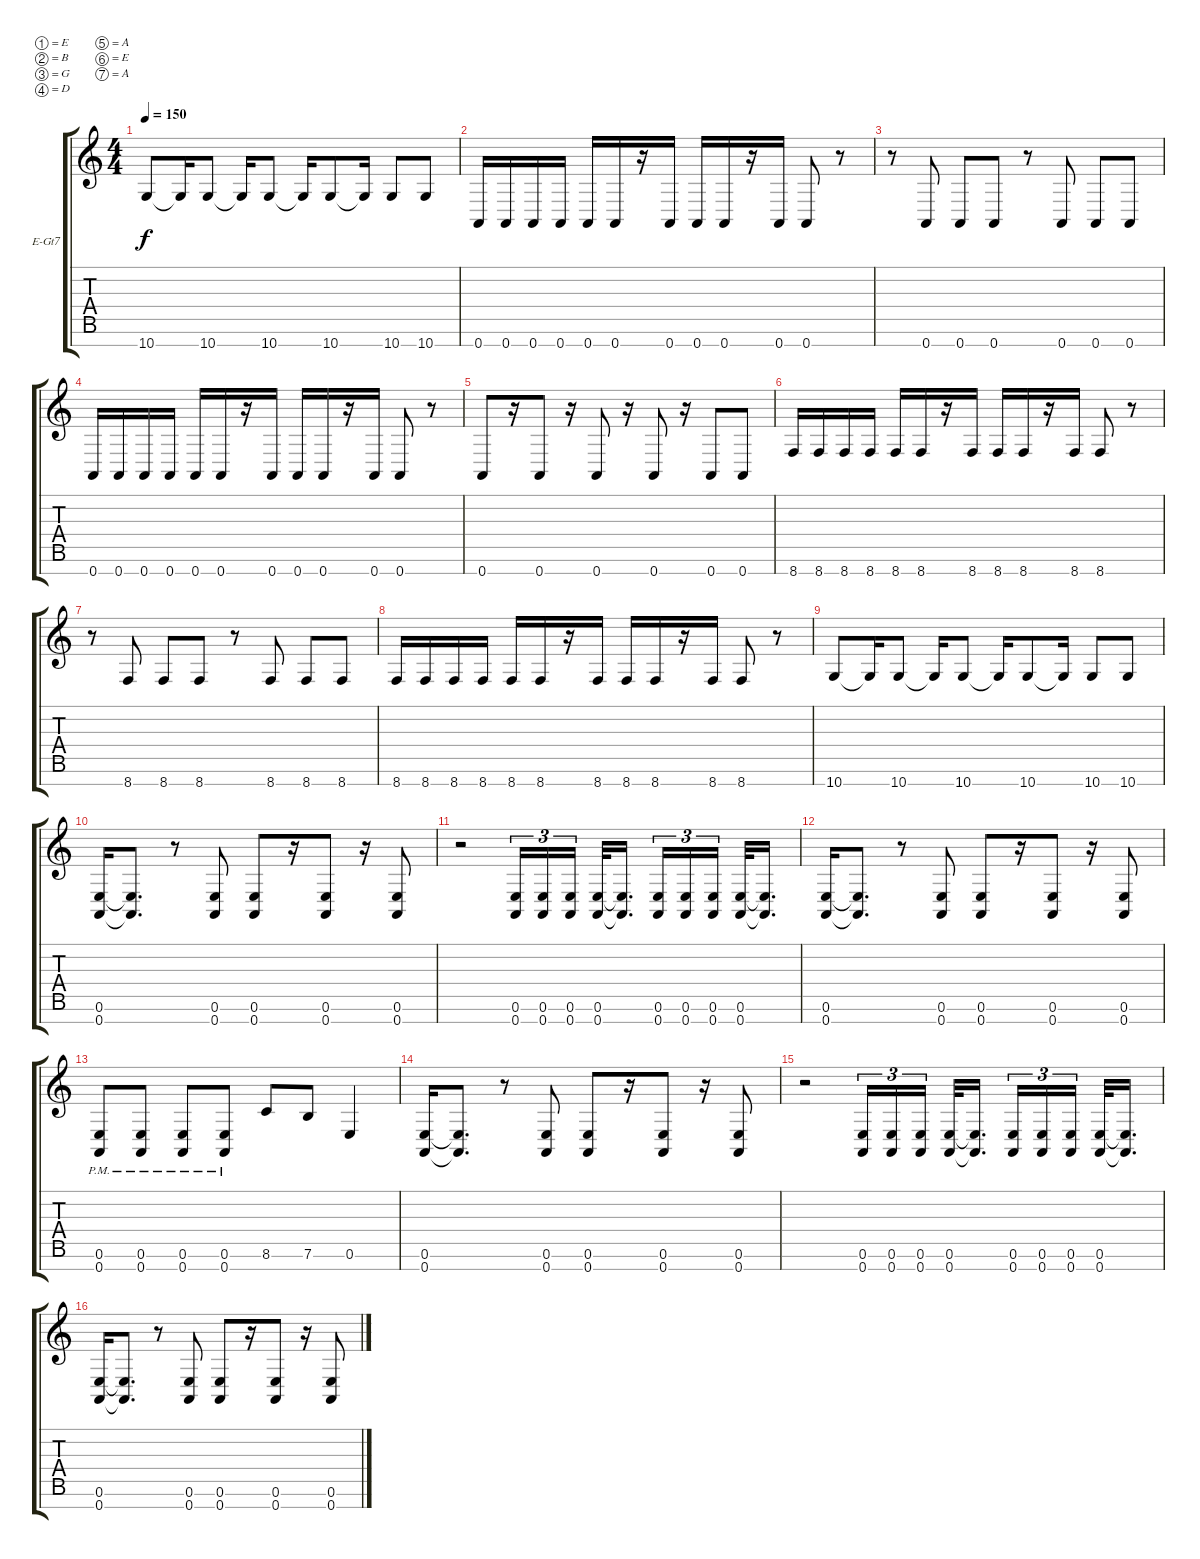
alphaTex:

\bracketExtendMode groupsimilarinstruments
\firstSystemTrackNameOrientation horizontal
\otherSystemsTrackNameOrientation horizontal
\track ("ALEMAN" "E-Gt7") {instrument distortionguitar}
\staff {score tabs}
\tuning (E4 B3 G3 D3 A2 E2 A1)
\ts (4 4)
\tempo 150
\clef g2
\ks c
10.7.8{dy f} 10.7{t}.16 10.7.8 10.7{t}.16 10.7.8 10.7{t}.16 10.7.8 10.7{t}.16 10.7.8 10.7.8 |
0.7.16 0.7.16 0.7.16 0.7.16 0.7.16 0.7.16 r.16 0.7.16 0.7.16 0.7.16 r.16 0.7.16 0.7.8 r.8 |
r.8 0.7.8 0.7.8 0.7.8 r.8 0.7.8 0.7.8 0.7.8 |
0.7.16 0.7.16 0.7.16 0.7.16 0.7.16 0.7.16 r.16 0.7.16 0.7.16 0.7.16 r.16 0.7.16 0.7.8 r.8 |
0.7.8 r.16 0.7.8 r.16 0.7.8 r.16 0.7.8 r.16 0.7.8 0.7.8 |
8.7.16 8.7.16 8.7.16 8.7.16 8.7.16 8.7.16 r.16 8.7.16 8.7.16 8.7.16 r.16 8.7.16 8.7.8 r.8 |
r.8 8.7.8 8.7.8 8.7.8 r.8 8.7.8 8.7.8 8.7.8 |
8.7.16 8.7.16 8.7.16 8.7.16 8.7.16 8.7.16 r.16 8.7.16 8.7.16 8.7.16 r.16 8.7.16 8.7.8 r.8 |
10.7.8 10.7{t}.16 10.7.8 10.7{t}.16 10.7.8 10.7{t}.16 10.7.8 10.7{t}.16 10.7.8 10.7.8 |
(0.6 0.7).16 (0.6{t} 0.7{t}).8{d} r.8 (0.6 0.7).8 (0.6 0.7).8 r.16 (0.6 0.7).8 r.16 (0.6 0.7).8 |
r.2 (0.6 0.7).16{tu (3 2)} (0.6 0.7).16{tu (3 2)} (0.6 0.7).16{tu (3 2)} (0.6 0.7).32 (0.6{t} 0.7{t}).16{d} (0.6 0.7).16{tu (3 2)} (0.6 0.7).16{tu (3 2)} (0.6 0.7).16{tu (3 2)} (0.6 0.7).32 (0.6{t} 0.7{t}).16{d} |
(0.6 0.7).16 (0.6{t} 0.7{t}).8{d} r.8 (0.6 0.7).8 (0.6 0.7).8 r.16 (0.6 0.7).8 r.16 (0.6 0.7).8 |
(0.6{pm} 0.7{pm}).8 (0.6{pm} 0.7{pm}).8 (0.6{pm} 0.7{pm}).8 (0.6{pm} 0.7{pm}).8 8.6.8 7.6.8 0.6.4 |
(0.6 0.7).16 (0.6{t} 0.7{t}).8{d} r.8 (0.6 0.7).8 (0.6 0.7).8 r.16 (0.6 0.7).8 r.16 (0.6 0.7).8 |
r.2 (0.6 0.7).16{tu (3 2)} (0.6 0.7).16{tu (3 2)} (0.6 0.7).16{tu (3 2)} (0.6 0.7).32 (0.6{t} 0.7{t}).16{d} (0.6 0.7).16{tu (3 2)} (0.6 0.7).16{tu (3 2)} (0.6 0.7).16{tu (3 2)} (0.6 0.7).32 (0.6{t} 0.7{t}).16{d} |
(0.6 0.7).16 (0.6{t} 0.7{t}).8{d} r.8 (0.6 0.7).8 (0.6 0.7).8 r.16 (0.6 0.7).8 r.16 (0.6 0.7).8
